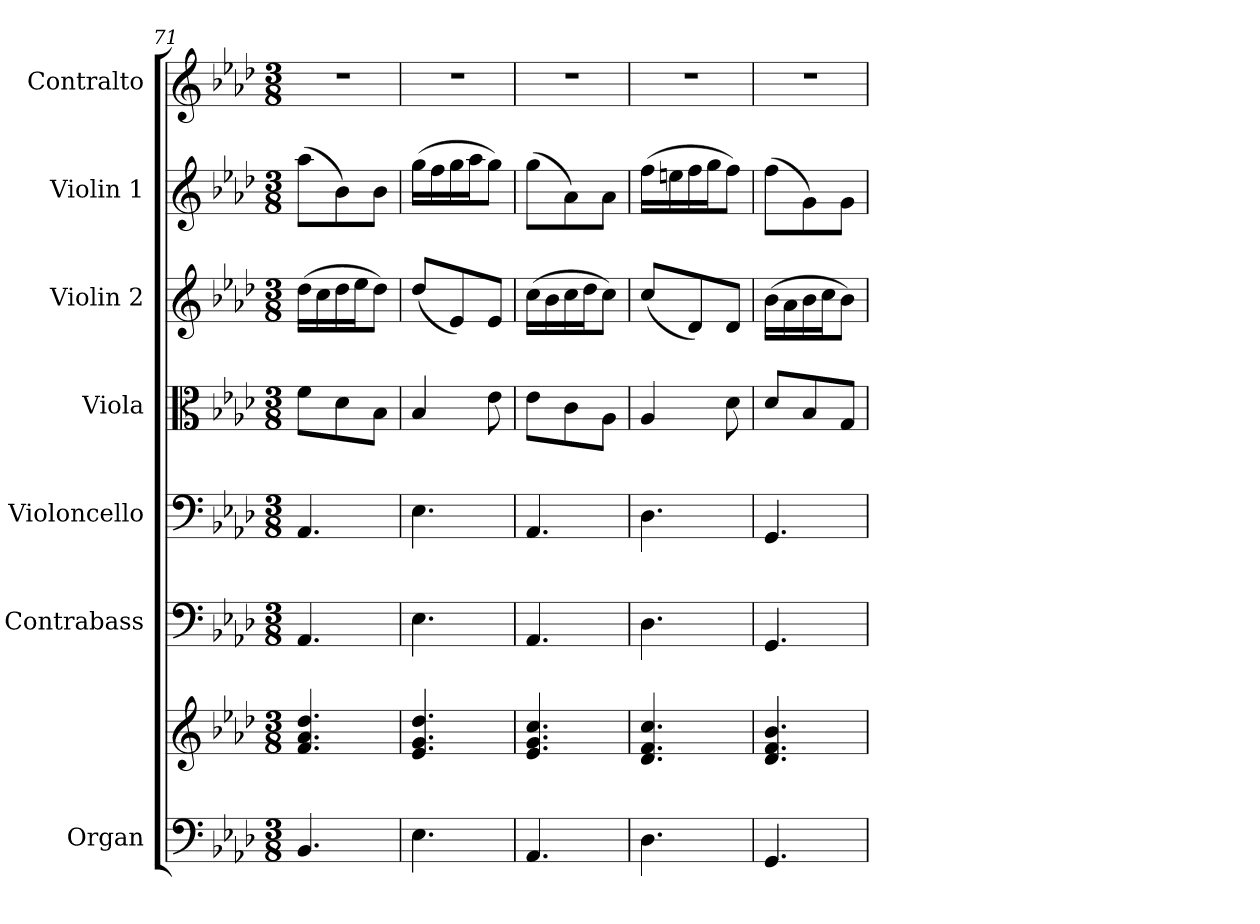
**kern	**kern	**kern	**kern	**kern	**kern	**kern	**kern
*part7	*part7	*part6	*part5	*part4	*part3	*part2	*part1
*staff8	*staff7	*staff6	*staff5	*staff4	*staff3	*staff2	*staff1
*I"Organ	*	*I"Contrabass	*I"Violoncello	*I"Viola	*I"Violin 2	*I"Violin 1	*I"Contralto
*I'Org.	*	*I'Cb.	*I'Vc.	*I'Vla.	*I'Vln. 2	*I'Vln. 1	*I'C.
*clefF4	*clefG2	*clefF4	*clefF4	*clefC3	*clefG2	*clefG2	*clefG2
*	*	*ITrd7c12	*	*	*	*	*
*k[b-e-a-d-]	*k[b-e-a-d-]	*k[b-e-a-d-]	*k[b-e-a-d-]	*k[b-e-a-d-]	*k[b-e-a-d-]	*k[b-e-a-d-]	*k[b-e-a-d-]
*f:	*f:	*f:	*f:	*f:	*f:	*f:	*f:
*M3/8	*M3/8	*M3/8	*M3/8	*M3/8	*M3/8	*M3/8	*M3/8
=71	=71	=71	=71	=71	=71	=71	=71
!	!	!	!	!	!	!	!LO:N:vis=1
4.BB-i/	4.fi/ 4.a-i 4.dd-i	4.AAA-i/	4.AA-i/	8fi\L	(16dd-i\LL	(8aa-i\L	4.r
.	.	.	.	.	16cci\	.	.
.	.	.	.	8d-i\	16dd-i\	8b-i\)	.
.	.	.	.	.	16ee-i\J	.	.
.	.	.	.	8B-i\J	8dd-i\J)	8b-i\J	.
=72	=72	=72	=72	=72	=72	=72	=72
!	!	!	!	!	!	!	!LO:N:vis=1
4.E-i\	4.e-i/ 4.gi 4.dd-i	4.EE-i\	4.E-i\	4B-i/	(8dd-i/L	(16ggi\LL	4.r
.	.	.	.	.	.	16ffi\	.
.	.	.	.	.	8e-i/)	16ggi\	.
.	.	.	.	.	.	16aa-i\J	.
.	.	.	.	8e-i\	8e-i/J	8ggi\J)	.
!!LO:LB:g=z
=73	=73	=73	=73	=73	=73	=73	=73
!	!	!	!	!	!	!	!LO:N:vis=1
4.AA-i/	4.e-i/ 4.gi 4.cci	4.AAA-i/	4.AA-i/	8e-i\L	(16cci\LL	(8ggi\L	4.r
.	.	.	.	.	16b-i\	.	.
.	.	.	.	8ci\	16cci\	8a-i\)	.
.	.	.	.	.	16dd-i\J	.	.
.	.	.	.	8A-i\J	8cci\J)	8a-i\J	.
=74	=74	=74	=74	=74	=74	=74	=74
!	!	!	!	!	!	!	!LO:N:vis=1
4.D-i\	4.d-i/ 4.fi 4.cci	4.DD-i\	4.D-i\	4A-i/	(8cci/L	(16ffi\LL	4.r
.	.	.	.	.	.	16eeni\	.
.	.	.	.	.	8d-i/)	16ffi\	.
.	.	.	.	.	.	16ggi\J	.
.	.	.	.	8d-i\	8d-i/J	8ffi\J)	.
=75	=75	=75	=75	=75	=75	=75	=75
!	!	!	!	!	!	!	!LO:N:vis=1
4.GGi/	4.d-i/ 4.fi 4.b-i	4.GGGi/	4.GGi/	8d-i/L	(16b-i\LL	(8ffi\L	4.r
.	.	.	.	.	16a-i\	.	.
.	.	.	.	8B-i/	16b-i\	8gi\)	.
.	.	.	.	.	16cci\J	.	.
.	.	.	.	8Gi/J	8b-i\J)	8gi\J	.
=	=	=	=	=	=	=	=
*-	*-	*-	*-	*-	*-	*-	*-
